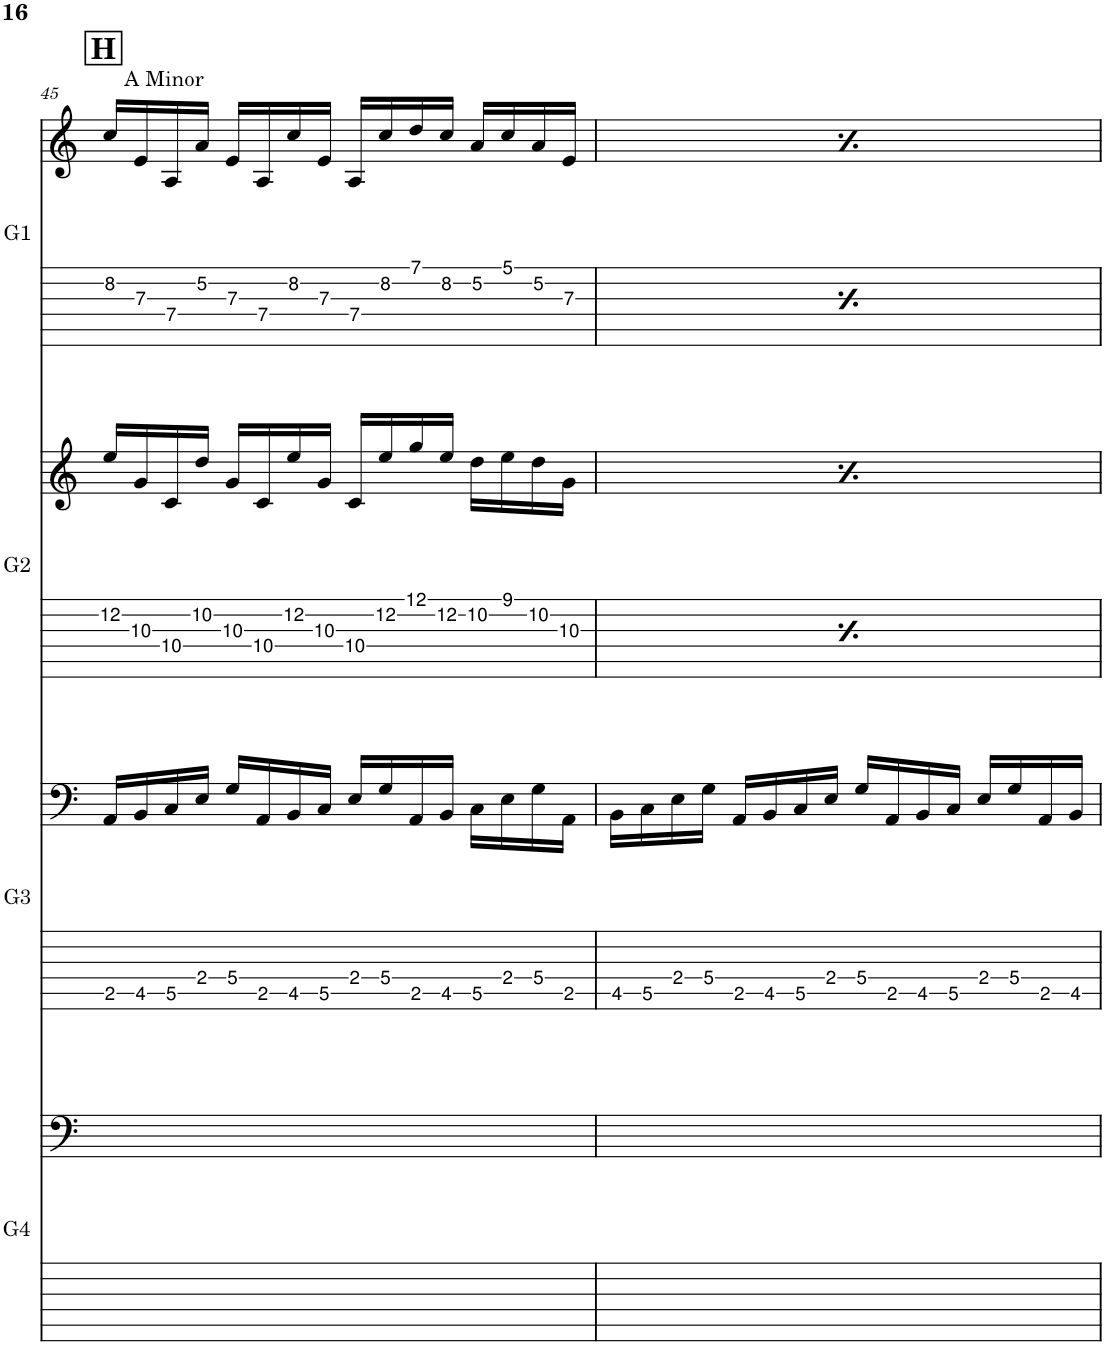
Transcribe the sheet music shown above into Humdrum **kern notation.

**kern	**kern	**kern	**kern	**kern	**kern	**kern	**kern
*part4	*part4	*part3	*part3	*part2	*part2	*part1	*part1
*staff8	*staff7	*staff6	*staff5	*staff4	*staff3	*staff2	*staff1
*I"G4	*	*I"G3	*	*I"G2	*	*I"G1	*
*I'G4	*	*I'G3	*	*I'G2	*	*I'G1	*
!!LO:PB:g=z
*clefF4	*clefF4	*clefF4	*clefF4	*	*clefG2	*	*clefG2
*k[]	*k[]	*k[]	*k[]	*k[]	*k[]	*k[]	*k[]
*M4/4	*M4/4	*M4/4	*M4/4	*M4/4	*M4/4	*M4/4	*M4/4
!!LO:REH:place=s1:a:B:cj:fs=14:t=H
=45	=45	=45	=45	=45	=45	=45	=45
!	!	!	!	!	!	!	!LO:TX:a:t=A Minor
2ryy	2ryy	16AALL	16AA/LL	16eeLL	16ee/LL	16ccLL	16cc/LL
.	.	16BBJ	16BB/	16gJ	16g/	16eJ	16e/
.	.	16CL	16C/	16cL	16c/	16AL	16A/
.	.	16EJJ	16E/JJ	16ddJJ	16dd/JJ	16aJJ	16a/JJ
.	.	16GLL	16G/LL	16gLL	16g/LL	16eLL	16e/LL
.	.	16AAJ	16AA/	16cJ	16c/	16AJ	16A/
.	.	16BBL	16BB/	16eeL	16ee/	16ccL	16cc/
.	.	16CJJ	16C/JJ	16gJJ	16g/JJ	16eJJ	16e/JJ
4ryy	4ryy	16ELL	16E/LL	16cLL	16c/LL	16ALL	16A/LL
.	.	16GJ	16G/	16eeJ	16ee/	16ccJ	16cc/
.	.	16AAL	16AA/	16ggL	16gg/	16ddL	16dd/
.	.	16BBJJ	16BB/JJ	16eeJJ	16ee/JJ	16ccJJ	16cc/JJ
16ryy	16ryy	16CLL	16C\LL	16ddLL	16dd\LL	16aLL	16a/LL
16CCLL	16CCLL	16EJ	16E\	16eeJ	16ee\	16ccJ	16cc/
16DD	16DD	16GL	16G\	16ddL	16dd\	16aL	16a/
[16EEJJ	[16EEJJ	16AAJJ	16AA\JJ	16gJJ	16g\JJ	16eJJ	16e/JJ
!!LO:REH:place=s1:a:B:cj:fs=14:t=H
=46	=46	=46	=46	=46	=46	=46	=46
!	!	!	!	!	!	!	!LO:TX:a:t=A Minor
2.EE_	2.EE_	16BBLL	16BB\LL	16eeLL	16ee/LL	16ccLL	16cc/LL
.	.	16CJ	16C\	16gJ	16g/	16eJ	16e/
.	.	16EL	16E\	16cL	16c/	16AL	16A/
.	.	16GJJ	16G\JJ	16ddJJ	16dd/JJ	16aJJ	16a/JJ
.	.	16AALL	16AA/LL	16gLL	16g/LL	16eLL	16e/LL
.	.	16BBJ	16BB/	16cJ	16c/	16AJ	16A/
.	.	16CL	16C/	16eeL	16ee/	16ccL	16cc/
.	.	16EJJ	16E/JJ	16gJJ	16g/JJ	16eJJ	16e/JJ
.	.	16GLL	16G/LL	16cLL	16c/LL	16ALL	16A/LL
.	.	16AAJ	16AA/	16eeJ	16ee/	16ccJ	16cc/
.	.	16BBL	16BB/	16ggL	16gg/	16ddL	16dd/
.	.	16CJJ	16C/JJ	16eeJJ	16ee/JJ	16ccJJ	16cc/JJ
16EELL]	16EELL]	16ELL	16E/LL	16ddLL	16dd\LL	16aLL	16a/LL
16CCJ	16CC	16GJ	16G/	16eeJ	16ee\	16ccJ	16cc/
16DDL	16DD	16AAL	16AA/	16ddL	16dd\	16aL	16a/
[16EEJJ	[16EEJJ	16BBJJ	16BB/JJ	16gJJ	16g\JJ	16eJJ	16e/JJ
=	=	=	=	=	=	=	=
*-	*-	*-	*-	*-	*-	*-	*-
